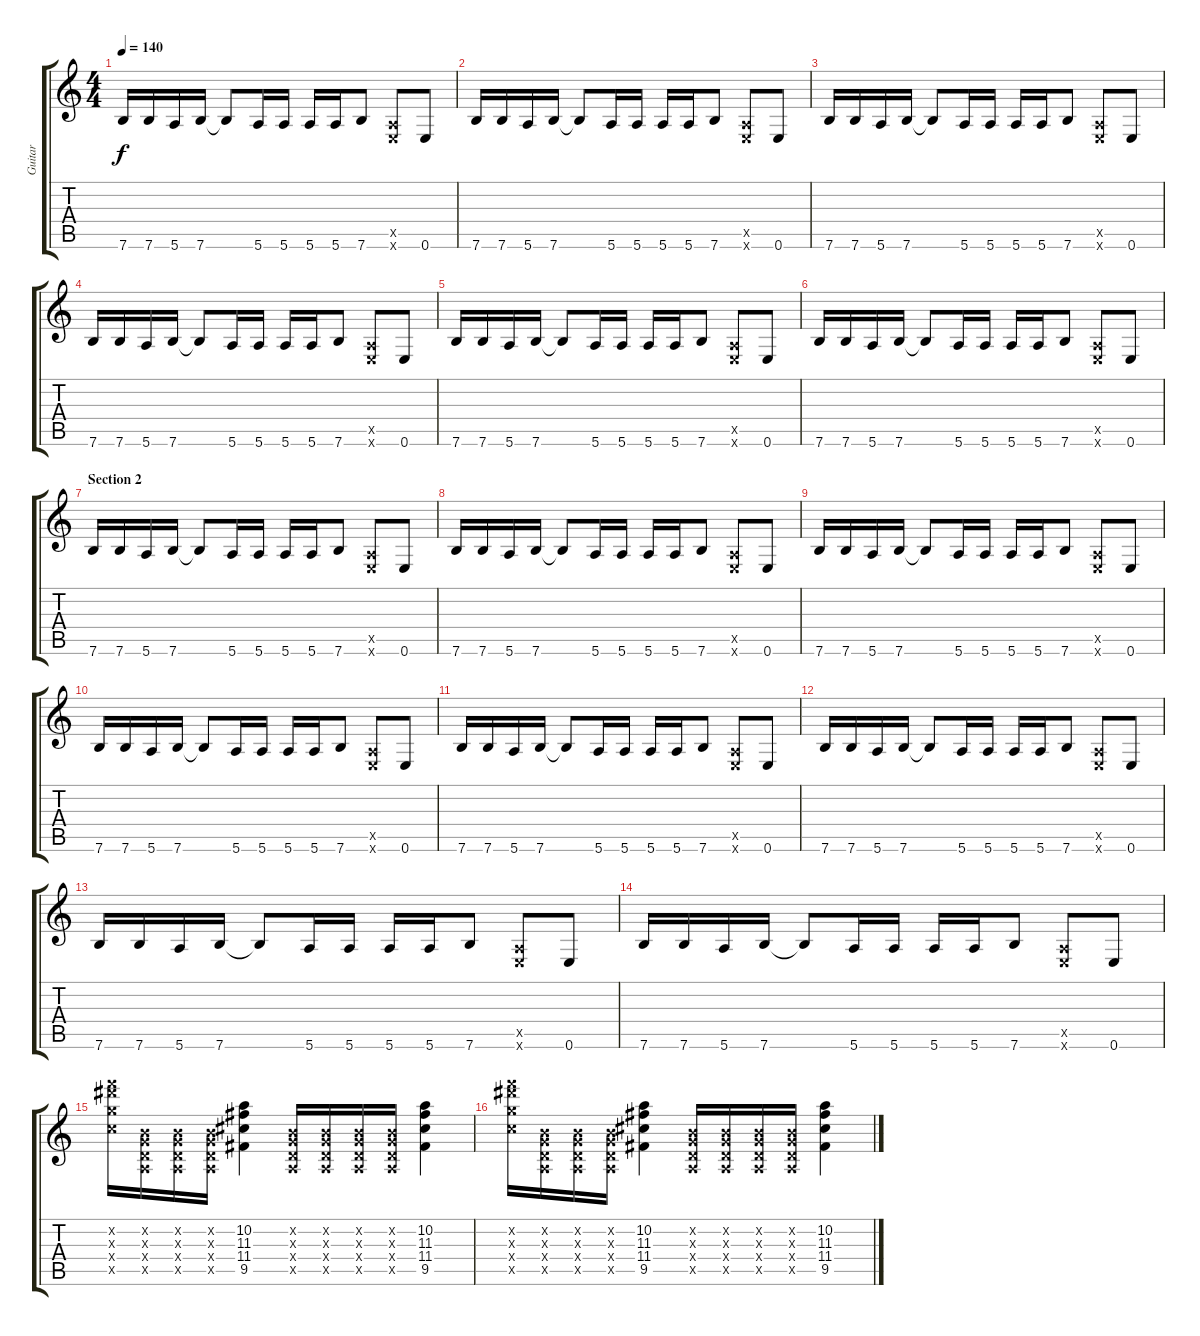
\track ("Guitar" "Guitar") {instrument overdrivenguitar}
\staff {score tabs}
\tuning (E4 B3 G3 D3 A2 E2) {hide}
\ts (4 4)
\tempo 140
\clef g2
\ks c
7.6.16{dy f} 7.6.16 5.6.16 7.6.16 7.6{t}.8 5.6.16 5.6.16 5.6.16 5.6.16 7.6.8 (0.5{x} 0.6{x}).8 0.6.8 |
7.6.16 7.6.16 5.6.16 7.6.16 7.6{t}.8 5.6.16 5.6.16 5.6.16 5.6.16 7.6.8 (0.5{x} 0.6{x}).8 0.6.8 |
7.6.16 7.6.16 5.6.16 7.6.16 7.6{t}.8 5.6.16 5.6.16 5.6.16 5.6.16 7.6.8 (0.5{x} 0.6{x}).8 0.6.8 |
7.6.16 7.6.16 5.6.16 7.6.16 7.6{t}.8 5.6.16 5.6.16 5.6.16 5.6.16 7.6.8 (0.5{x} 0.6{x}).8 0.6.8 |
7.6.16 7.6.16 5.6.16 7.6.16 7.6{t}.8 5.6.16 5.6.16 5.6.16 5.6.16 7.6.8 (0.5{x} 0.6{x}).8 0.6.8 |
7.6.16 7.6.16 5.6.16 7.6.16 7.6{t}.8 5.6.16 5.6.16 5.6.16 5.6.16 7.6.8 (0.5{x} 0.6{x}).8 0.6.8 |
\section ("" "Section 2")
7.6.16 7.6.16 5.6.16 7.6.16 7.6{t}.8 5.6.16 5.6.16 5.6.16 5.6.16 7.6.8 (0.5{x} 0.6{x}).8 0.6.8 |
7.6.16 7.6.16 5.6.16 7.6.16 7.6{t}.8 5.6.16 5.6.16 5.6.16 5.6.16 7.6.8 (0.5{x} 0.6{x}).8 0.6.8 |
7.6.16 7.6.16 5.6.16 7.6.16 7.6{t}.8 5.6.16 5.6.16 5.6.16 5.6.16 7.6.8 (0.5{x} 0.6{x}).8 0.6.8 |
7.6.16 7.6.16 5.6.16 7.6.16 7.6{t}.8 5.6.16 5.6.16 5.6.16 5.6.16 7.6.8 (0.5{x} 0.6{x}).8 0.6.8 |
7.6.16 7.6.16 5.6.16 7.6.16 7.6{t}.8 5.6.16 5.6.16 5.6.16 5.6.16 7.6.8 (0.5{x} 0.6{x}).8 0.6.8 |
7.6.16 7.6.16 5.6.16 7.6.16 7.6{t}.8 5.6.16 5.6.16 5.6.16 5.6.16 7.6.8 (0.5{x} 0.6{x}).8 0.6.8 |
7.6.16 7.6.16 5.6.16 7.6.16 7.6{t}.8 5.6.16 5.6.16 5.6.16 5.6.16 7.6.8 (0.5{x} 0.6{x}).8 0.6.8 |
7.6.16 7.6.16 5.6.16 7.6.16 7.6{t}.8 5.6.16 5.6.16 5.6.16 5.6.16 7.6.8 (0.5{x} 0.6{x}).8 0.6.8 |
(16.2{x} 22.3{x} 17.4{x} 15.5{x}).16 (0.2{x} 0.3{x} 0.4{x} 0.5{x}).16 (0.2{x} 0.3{x} 0.4{x} 0.5{x}).16 (0.2{x} 0.3{x} 0.4{x} 0.5{x}).16 (10.2 11.3 11.4 9.5).4 (0.2{x} 0.3{x} 0.4{x} 0.5{x}).16 (0.2{x} 0.3{x} 0.4{x} 0.5{x}).16 (0.2{x} 0.3{x} 0.4{x} 0.5{x}).16 (0.2{x} 0.3{x} 0.4{x} 0.5{x}).16 (10.2 11.3 11.4 9.5).4 |
(16.2{x} 22.3{x} 17.4{x} 15.5{x}).16 (0.2{x} 0.3{x} 0.4{x} 0.5{x}).16 (0.2{x} 0.3{x} 0.4{x} 0.5{x}).16 (0.2{x} 0.3{x} 0.4{x} 0.5{x}).16 (10.2 11.3 11.4 9.5).4 (0.2{x} 0.3{x} 0.4{x} 0.5{x}).16 (0.2{x} 0.3{x} 0.4{x} 0.5{x}).16 (0.2{x} 0.3{x} 0.4{x} 0.5{x}).16 (0.2{x} 0.3{x} 0.4{x} 0.5{x}).16 (10.2 11.3 11.4 9.5).4
